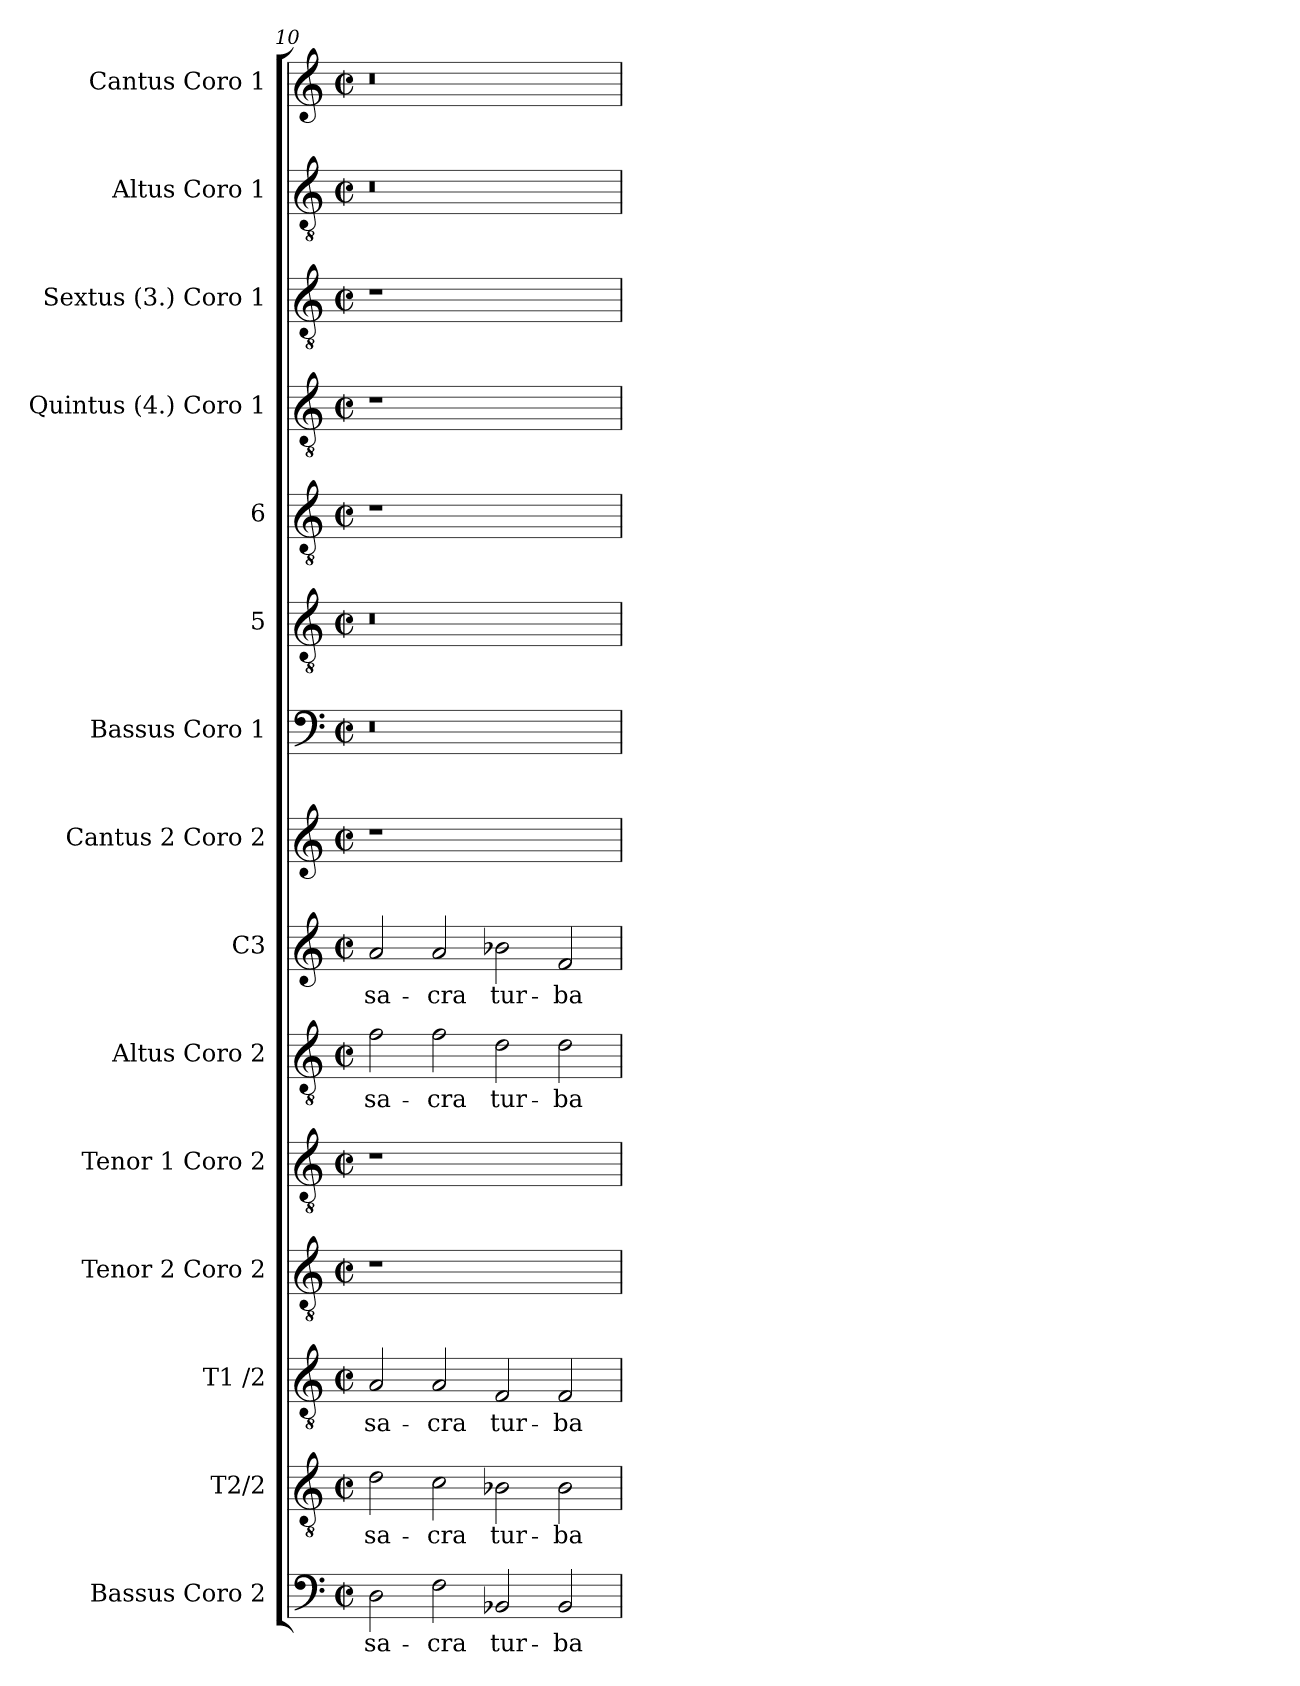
**kern	**text	**kern	**text	**kern	**text	**kern	**kern	**kern	**text	**kern	**text	**kern	**kern	**kern	**kern	**kern	**kern	**kern	**kern
*part15	*part15	*part14	*part14	*part13	*part13	*part12	*part11	*part10	*part10	*part9	*part9	*part8	*part7	*part6	*part5	*part4	*part3	*part2	*part1
*staff15	*staff15	*staff14	*staff14	*staff13	*staff13	*staff12	*staff11	*staff10	*staff10	*staff9	*staff9	*staff8	*staff7	*staff6	*staff5	*staff4	*staff3	*staff2	*staff1
*I"Bassus  Coro 2	*	*I"T2/2	*	*I"T1 /2	*	*I"Tenor 2  Coro 2	*I"Tenor 1  Coro 2	*I"Altus  Coro 2	*	*I"C3	*	*I"Cantus 2  Coro 2	*I"Bassus  Coro 1	*I"5	*I"6	*I"Quintus (4.)  Coro 1	*I"Sextus (3.)  Coro 1	*I"Altus  Coro 1	*I"Cantus  Coro 1
*I'B2	*	*I'T2/2	*	*I'T1 /2	*	*	*	*I'A2	*	*I'C3	*	*	*I'B1	*	*	*	*	*I'A1	*I'C1
*clefF4	*	*clefGv2	*	*clefGv2	*	*clefGv2	*clefGv2	*clefGv2	*	*clefG2	*	*clefG2	*clefF4	*clefGv2	*clefGv2	*clefGv2	*clefGv2	*clefGv2	*clefG2
*k[]	*	*k[]	*	*k[]	*	*k[]	*k[]	*k[]	*	*k[]	*	*k[]	*k[]	*k[]	*k[]	*k[]	*k[]	*k[]	*k[]
*C:	*	*C:	*	*C:	*	*C:	*C:	*C:	*	*C:	*	*C:	*C:	*C:	*C:	*C:	*C:	*C:	*C:
*M2/2	*	*M2/2	*	*M2/2	*	*M2/2	*M2/2	*M2/2	*	*M2/2	*	*M2/2	*M2/2	*M2/2	*M2/2	*M2/2	*M2/2	*M2/2	*M2/2
*met(c|)	*	*met(c|)	*	*met(c|)	*	*met(c|)	*met(c|)	*met(c|)	*	*met(c|)	*	*met(c|)	*met(c|)	*met(c|)	*met(c|)	*met(c|)	*met(c|)	*met(c|)	*met(c|)
=10	=10	=10	=10	=10	=10	=10	=10	=10	=10	=10	=10	=10	=10	=10	=10	=10	=10	=10	=10
!	!LO:LY:b:rj	!	!LO:LY:b:cj	!	!LO:LY:b:cj	!	!	!	!LO:LY:b:rj	!	!LO:LY:b:cj	!	!	!	!	!	!	!	!
2D\	sa-	2d\	sa-	2A/	sa-	1r	1r	2f\	sa-	2a/	sa-	1r	0r	0r	1r	1r	1r	0r	0r
!	!LO:LY:b:rj	!	!LO:LY:b:cj	!	!LO:LY:b:cj	!	!	!	!LO:LY:b:rj	!	!LO:LY:b:cj	!	!	!	!	!	!	!	!
2F\	-cra	2c\	-cra	2A/	-cra	.	.	2f\	-cra	2a/	-cra	.	.	.	.	.	.	.	.
!	!LO:LY:b:rj	!	!LO:LY:b:cj	!	!LO:LY:b:cj	!	!	!	!LO:LY:b:rj	!	!LO:LY:b:cj	!	!	!	!	!	!	!	!
2BB-X/	tur-	2B-X\	tur-	2F/	tur-	1ryy	1ryy	2d\	tur-	2b-X\	tur-	1ryy	.	.	1ryy	1ryy	1ryy	.	.
!	!LO:LY:b:rj	!	!LO:LY:b:cj	!	!LO:LY:b:cj	!	!	!	!LO:LY:b:rj	!	!LO:LY:b:cj	!	!	!	!	!	!	!	!
2BB-/	-ba	2B-\	-ba	2F/	-ba	.	.	2d\	-ba	2f/	-ba	.	.	.	.	.	.	.	.
=	=	=	=	=	=	=	=	=	=	=	=	=	=	=	=	=	=	=	=
*-	*-	*-	*-	*-	*-	*-	*-	*-	*-	*-	*-	*-	*-	*-	*-	*-	*-	*-	*-
